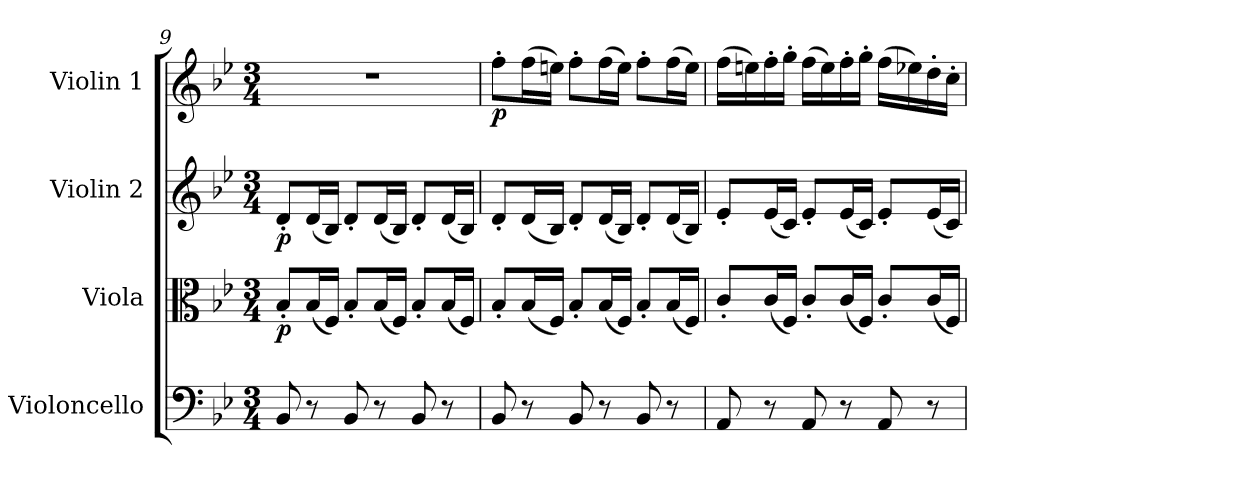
**kern	**kern	**dynam	**kern	**dynam	**kern	**dynam
*part4	*part3	*part3	*part2	*part2	*part1	*part1
*staff4	*staff3	*staff3	*staff2	*staff2	*staff1	*staff1
*I"Violoncello	*I"Viola	*	*I"Violin 2	*	*I"Violin 1	*
*I'Vc	*I'Vla	*	*I'Vln	*	*I'Vln	*
*clefF4	*clefC3	*	*clefG2	*	*clefG2	*
*k[b-e-]	*k[b-e-]	*	*k[b-e-]	*	*k[b-e-]	*
*M3/4	*M3/4	*	*M3/4	*	*M3/4	*
=9	=9	=9	=9	=9	=9	=9
!	!	!LO:DY:b	!	!LO:DY:b	!	!
8BB-/	8B-'/L	p	8d'/L	p	2.r	.
8r	(16B-/L	.	(16d/L	.	.	.
.	16F/JJ)	.	16B-/JJ)	.	.	.
8BB-/	8B-'/L	.	8d'/L	.	.	.
8r	(16B-/L	.	(16d/L	.	.	.
.	16F/JJ)	.	16B-/JJ)	.	.	.
8BB-/	8B-'/L	.	8d'/L	.	.	.
8r	(16B-/L	.	(16d/L	.	.	.
.	16F/JJ)	.	16B-/JJ)	.	.	.
!!LO:LB:g=z
=10	=10	=10	=10	=10	=10	=10
!	!	!	!	!	!	!LO:DY:b
8BB-/	8B-'/L	.	8d'/L	.	8ff'\L	p
8r	(16B-/L	.	(16d/L	.	(16ff\L	.
.	16F/JJ)	.	16B-/JJ)	.	16een\JJ)	.
8BB-/	8B-'/L	.	8d'/L	.	8ff'\L	.
8r	(16B-/L	.	(16d/L	.	(16ff\L	.
.	16F/JJ)	.	16B-/JJ)	.	16ee\JJ)	.
8BB-/	8B-'/L	.	8d'/L	.	8ff'\L	.
8r	(16B-/L	.	(16d/L	.	(16ff\L	.
.	16F/JJ)	.	16B-/JJ)	.	16ee\JJ)	.
=11	=11	=11	=11	=11	=11	=11
8AA/	8c'/L	.	8e-'/L	.	(16ff\LL	.
.	.	.	.	.	16een\)	.
8r	(16c/L	.	(16e-/L	.	16ff'\	.
.	16F/JJ)	.	16c/JJ)	.	16gg'\JJ	.
8AA/	8c'/L	.	8e-'/L	.	(16ff\LL	.
.	.	.	.	.	16ee\)	.
8r	(16c/L	.	(16e-/L	.	16ff'\	.
.	16F/JJ)	.	16c/JJ)	.	16gg'\JJ	.
8AA/	8c'/L	.	8e-'/L	.	(16ff\LL	.
.	.	.	.	.	16ee-X\)	.
8r	(16c/L	.	(16e-/L	.	16dd'\	.
.	16F/JJ)	.	16c/JJ)	.	16cc'\JJ	.
=	=	=	=	=	=	=
*-	*-	*-	*-	*-	*-	*-
